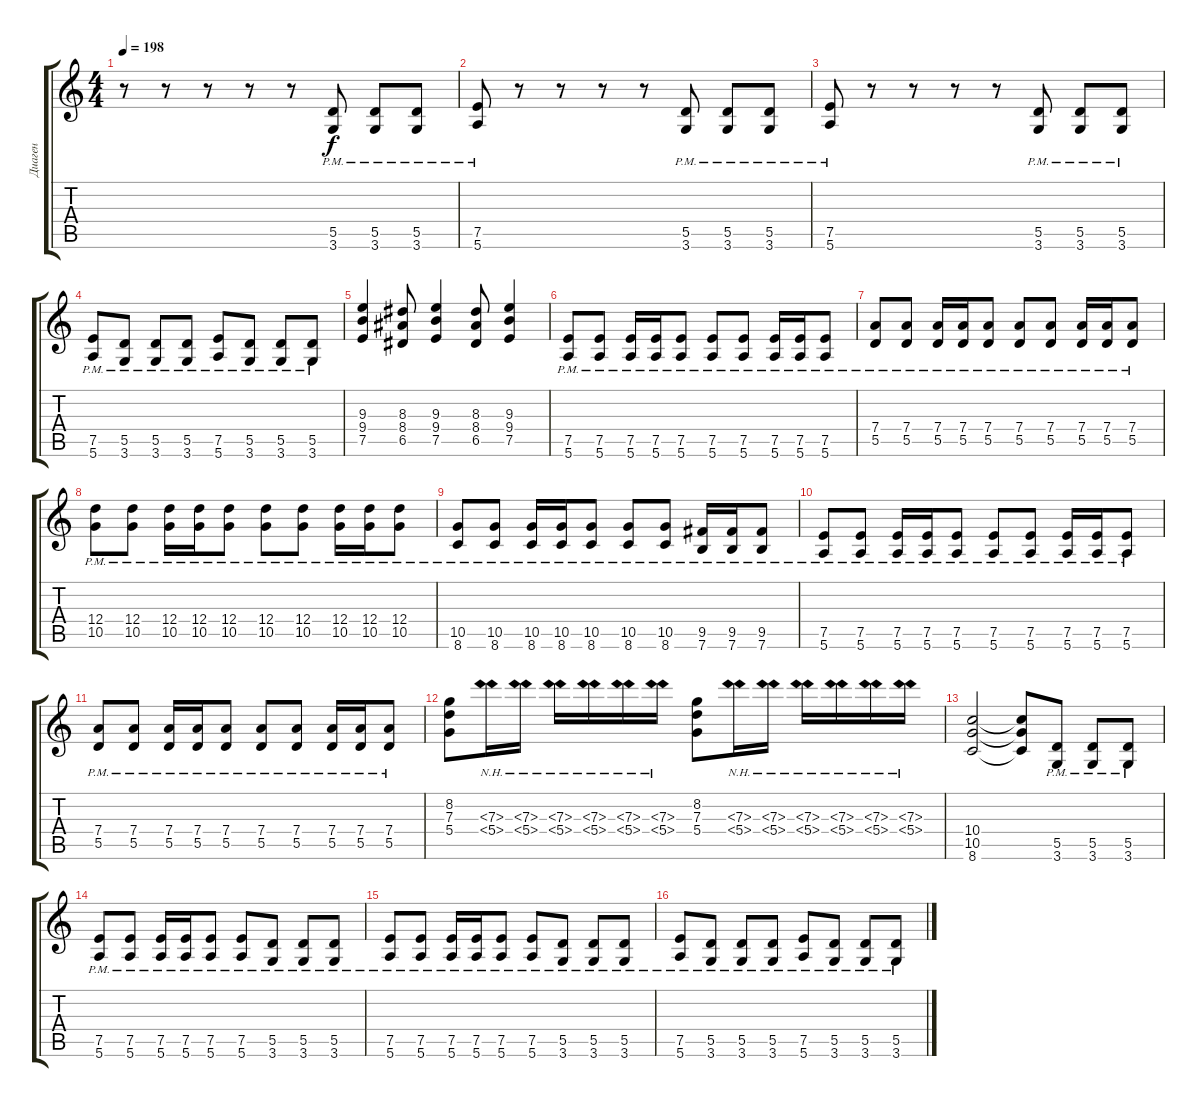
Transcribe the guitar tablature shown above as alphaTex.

\track ("Диаген" "Диаген") {instrument distortionguitar}
\staff {score tabs}
\tuning (E4 B3 G3 D3 A2 E2) {hide}
\ts (4 4)
\tempo 198
\clef g2
\ks c
r.8{dy f instrument distortionguitar} r.8 r.8 r.8 r.8 (5.5{pm} 3.6{pm}).8 (5.5{pm} 3.6{pm}).8 (5.5{pm} 3.6{pm}).8 |
(7.5{pm} 5.6{pm}).8 r.8 r.8 r.8 r.8 (5.5{pm} 3.6{pm}).8 (5.5{pm} 3.6{pm}).8 (5.5{pm} 3.6{pm}).8 |
(7.5{pm} 5.6{pm}).8 r.8 r.8 r.8 r.8 (5.5{pm} 3.6{pm}).8 (5.5{pm} 3.6{pm}).8 (5.5{pm} 3.6{pm}).8 |
(7.5{pm} 5.6{pm}).8 (5.5{pm} 3.6{pm}).8 (5.5{pm} 3.6{pm}).8 (5.5{pm} 3.6{pm}).8 (7.5{pm} 5.6{pm}).8 (5.5{pm} 3.6{pm}).8 (5.5{pm} 3.6{pm}).8 (5.5{pm} 3.6{pm}).8 |
(9.3 9.4 7.5).4 (8.3 8.4 6.5).8 (9.3 9.4 7.5).4 (8.3 8.4 6.5).8 (9.3 9.4 7.5).4 |
(7.5{pm} 5.6{pm}).8 (7.5{pm} 5.6{pm}).8 (7.5{pm} 5.6{pm}).16 (7.5{pm} 5.6{pm}).16 (7.5{pm} 5.6{pm}).8 (7.5{pm} 5.6{pm}).8 (7.5{pm} 5.6{pm}).8 (7.5{pm} 5.6{pm}).16 (7.5{pm} 5.6{pm}).16 (7.5{pm} 5.6{pm}).8 |
(7.4{pm} 5.5{pm}).8 (7.4{pm} 5.5{pm}).8 (7.4{pm} 5.5{pm}).16 (7.4{pm} 5.5{pm}).16 (7.4{pm} 5.5{pm}).8 (7.4{pm} 5.5{pm}).8 (7.4{pm} 5.5{pm}).8 (7.4{pm} 5.5{pm}).16 (7.4{pm} 5.5{pm}).16 (7.4{pm} 5.5{pm}).8 |
(12.4{pm} 10.5{pm}).8 (12.4{pm} 10.5{pm}).8 (12.4{pm} 10.5{pm}).16 (12.4{pm} 10.5{pm}).16 (12.4{pm} 10.5{pm}).8 (12.4{pm} 10.5{pm}).8 (12.4{pm} 10.5{pm}).8 (12.4{pm} 10.5{pm}).16 (12.4{pm} 10.5{pm}).16 (12.4{pm} 10.5{pm}).8 |
(10.5{pm} 8.6{pm}).8 (10.5{pm} 8.6{pm}).8 (10.5{pm} 8.6{pm}).16 (10.5{pm} 8.6{pm}).16 (10.5{pm} 8.6{pm}).8 (10.5{pm} 8.6{pm}).8 (10.5{pm} 8.6{pm}).8 (9.5{pm} 7.6{pm}).16 (9.5{pm} 7.6{pm}).16 (9.5{pm} 7.6{pm}).8 |
(7.5{pm} 5.6{pm}).8 (7.5{pm} 5.6{pm}).8 (7.5{pm} 5.6{pm}).16 (7.5{pm} 5.6{pm}).16 (7.5{pm} 5.6{pm}).8 (7.5{pm} 5.6{pm}).8 (7.5{pm} 5.6{pm}).8 (7.5{pm} 5.6{pm}).16 (7.5{pm} 5.6{pm}).16 (7.5{pm} 5.6{pm}).8 |
(7.4{pm} 5.5{pm}).8 (7.4{pm} 5.5{pm}).8 (7.4{pm} 5.5{pm}).16 (7.4{pm} 5.5{pm}).16 (7.4{pm} 5.5{pm}).8 (7.4{pm} 5.5{pm}).8 (7.4{pm} 5.5{pm}).8 (7.4{pm} 5.5{pm}).16 (7.4{pm} 5.5{pm}).16 (7.4{pm} 5.5{pm}).8 |
(8.2 7.3 5.4).8 (7.3{nh} 5.4{nh}).16 (7.3{nh} 5.4{nh}).16 (7.3{nh} 5.4{nh}).16 (7.3{nh} 5.4{nh}).16 (7.3{nh} 5.4{nh}).16 (7.3{nh} 5.4{nh}).16 (8.2 7.3 5.4).8 (7.3{nh} 5.4{nh}).16 (7.3{nh} 5.4{nh}).16 (7.3{nh} 5.4{nh}).16 (7.3{nh} 5.4{nh}).16 (7.3{nh} 5.4{nh}).16 (7.3{nh} 5.4{nh}).16 |
(10.4 10.5 8.6).2 (10.4{t} 10.5{t} 8.6{t}).8 (5.5{pm} 3.6{pm}).8 (5.5{pm} 3.6{pm}).8 (5.5{pm} 3.6{pm}).8 |
(7.5{pm} 5.6{pm}).8 (7.5{pm} 5.6{pm}).8 (7.5{pm} 5.6{pm}).16 (7.5{pm} 5.6{pm}).16 (7.5{pm} 5.6{pm}).8 (7.5{pm} 5.6{pm}).8 (5.5{pm} 3.6{pm}).8 (5.5{pm} 3.6{pm}).8 (5.5{pm} 3.6{pm}).8 |
(7.5{pm} 5.6{pm}).8 (7.5{pm} 5.6{pm}).8 (7.5{pm} 5.6{pm}).16 (7.5{pm} 5.6{pm}).16 (7.5{pm} 5.6{pm}).8 (7.5{pm} 5.6{pm}).8 (5.5{pm} 3.6{pm}).8 (5.5{pm} 3.6{pm}).8 (5.5{pm} 3.6{pm}).8 |
(7.5{pm} 5.6{pm}).8 (5.5{pm} 3.6{pm}).8 (5.5{pm} 3.6{pm}).8 (5.5{pm} 3.6{pm}).8 (7.5{pm} 5.6{pm}).8 (5.5{pm} 3.6{pm}).8 (5.5{pm} 3.6{pm}).8 (5.5{pm} 3.6{pm}).8
